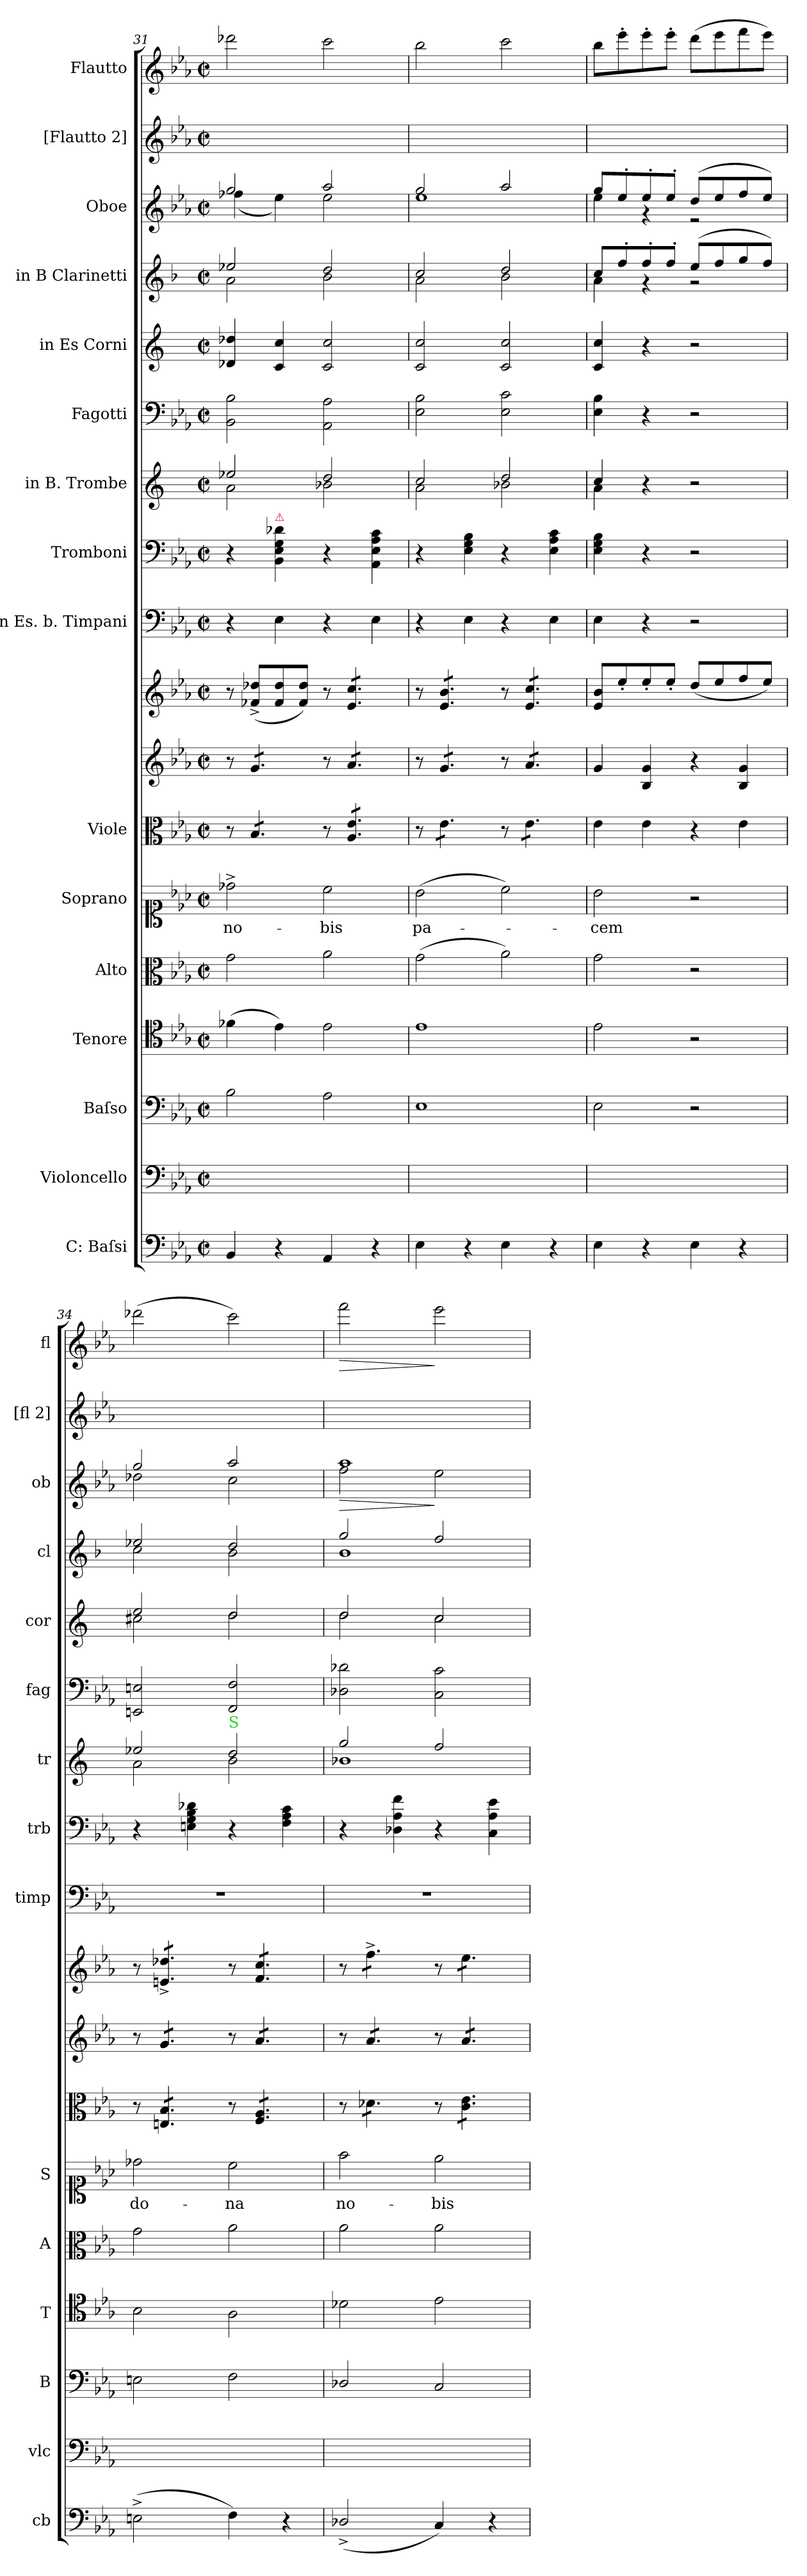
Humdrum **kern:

**kern	**kern	**kern	**kern	**kern	**kern	**text	**kern	**kern	**kern	**kern	**kern	**kern	**kern	**kern	**kern	**kern	**dynam	**kern	**kern	**dynam
*part18	*part17	*part16	*part15	*part14	*part13	*part13	*part12	*part11	*part10	*part9	*part8	*part7	*part6	*part5	*part4	*part3	*part3	*part2	*part1	*part1
*staff18	*staff17	*staff16	*staff15	*staff14	*staff13	*staff13	*staff12	*staff11	*staff10	*staff9	*staff8	*staff7	*staff6	*staff5	*staff4	*staff3	*staff3	*staff2	*staff1	*staff1
*I"C: Baſsi	*I"Violoncello	*I"Baſso	*I"Tenore	*I"Alto	*I"Soprano	*	*I"Viole	*	*	*I"in Es. b. Timpani	*I"Tromboni	*I"in B. Trombe	*I"Fagotti	*I"in Es Corni	*I"in B Clarinetti	*I"Oboe	*	*I"[Flautto 2]	*I"Flautto	*
*I'cb	*I'vlc	*I'B	*I'T	*I'A	*I'S	*	*	*	*	*I'timp	*I'trb	*I'tr	*I'fag	*I'cor	*I'cl	*I'ob	*	*I'[fl 2]	*I'fl	*
*clefF4	*clefF4	*clefF4	*clefC4	*clefC3	*clefC1	*	*clefC3	*clefG2	*clefG2	*clefF4	*clefF4	*clefG2	*clefF4	*clefG2	*clefG2	*clefG2	*	*clefG2	*clefG2	*
*	*	*	*	*	*	*	*	*	*	*	*	*ITrd1c2	*	*ITrd5c9	*ITrd1c2	*	*	*	*	*
*k[b-e-a-]	*k[b-e-a-]	*k[b-e-a-]	*k[b-e-a-]	*k[b-e-a-]	*k[b-e-a-]	*	*k[b-e-a-]	*k[b-e-a-]	*k[b-e-a-]	*k[b-e-a-]	*k[b-e-a-]	*k[b-e-]	*k[b-e-a-]	*k[b-e-a-]	*k[b-e-a-]	*k[b-e-a-]	*	*k[b-e-a-]	*k[b-e-a-]	*
*M2/2	*M2/2	*M2/2	*M2/2	*M2/2	*M2/2	*	*M2/2	*M2/2	*M2/2	*M2/2	*M2/2	*M2/2	*M2/2	*M2/2	*M2/2	*M2/2	*	*M2/2	*M2/2	*
*met(c|)	*met(c|)	*met(c|)	*met(c|)	*met(c|)	*met(c|)	*	*met(c|)	*met(c|)	*met(c|)	*met(c|)	*met(c|)	*met(c|)	*met(c|)	*met(c|)	*met(c|)	*met(c|)	*	*met(c|)	*met(c|)	*
=31	=31	=31	=31	=31	=31	=31	=31	=31	=31	=31	=31	=31	=31	=31	=31	=31	=31	=31	=31	=31
*	*	*	*	*	*	*	*	*	*	*	*	*^	*	*	*^	*^	*	*	*	*
4BB-/	4BB-/yy	2B-\	(4f-X\	2g\	2dd-X^\	no-	8r	8r	8r	4r	4r	2dd-X/	2g\	2BB-\ 2B-\	4F-X/ 4f-X/	2dd-X/	2g\	2gg/	(>4ff-X\	.	2ddd-X\yy	2ddd-X\	.
*	*	*	*	*	*	*	*tremolo	*	*	*	*	*	*	*	*	*	*	*	*	*	*	*	*
*	*	*	*	*	*	*	*	*tremolo	*	*	*	*	*	*	*	*	*	*	*	*	*	*	*
.	.	.	.	.	.	.	8B-/L	8g/L	(8f-X^/ 8dd-X^/L	.	.	.	.	.	.	.	.	.	.	.	.	.	.
!	!	!	!	!	!	!	!	!	!	!	!LO:TX:a:color=crimson:t=⚠	!	!	!	!	!	!	!	!	!	!	!	!
4r	4ryy	.	4e-\)	.	.	.	8B-/	8g/	8f-/ 8dd-/	4E-\	4BB-\ 4E-\ 4G\ 4d-X\	.	.	.	4E-/ 4e-/	.	.	.	4ee-\)	.	.	.	.
.	.	.	.	.	.	.	8B-/J	8g/J	8f-/ 8dd-/J)	.	.	.	.	.	.	.	.	.	.	.	.	.	.
4AA-/	4AA-/yy	2A-\	2e-\	2a-\	2cc\	-bis	8r	8r	8r	4r	4r	2cc/	2a-X\	2AA-\ 2A-\	2E-/ 2e-/	2cc/	2a-\	2aa-/	2ee-\	.	2ccc\yy	2ccc\	.
*	*	*	*	*	*	*	*	*	*tremolo	*	*	*	*	*	*	*	*	*	*	*	*	*	*
.	.	.	.	.	.	.	8A-/ 8e-/L	8a-/L	8e-/ 8cc/L	.	.	.	.	.	.	.	.	.	.	.	.	.	.
4r	4ryy	.	.	.	.	.	8A-/ 8e-/	8a-/	8e-/ 8cc/	4E-\	4AA-\ 4E-\ 4A-\ 4c\	.	.	.	.	.	.	.	.	.	.	.	.
.	.	.	.	.	.	.	8A-/ 8e-/J	8a-/J	8e-/ 8cc/J	.	.	.	.	.	.	.	.	.	.	.	.	.	.
=32	=32	=32	=32	=32	=32	=32	=32	=32	=32	=32	=32	=32	=32	=32	=32	=32	=32	=32	=32	=32	=32	=32	=32
4E-\	4E-\yy	1E-	1e-	(2g\	(2b-\	pa-	8r	8r	8r	4r	4r	2b-/	2g\	2E-\ 2B-\	2E-/ 2e-/	2b-/	2g\	2gg/	1ee-	.	2bb-\yy	2bb-\	.
.	.	.	.	.	.	.	8e-\L	8g/L	8e-/ 8b-/L	.	.	.	.	.	.	.	.	.	.	.	.	.	.
4r	4ryy	.	.	.	.	.	8e-\	8g/	8e-/ 8b-/	4E-\	4E-\ 4G\ 4B-\	.	.	.	.	.	.	.	.	.	.	.	.
.	.	.	.	.	.	.	8e-\J	8g/J	8e-/ 8b-/J	.	.	.	.	.	.	.	.	.	.	.	.	.	.
4E-\	4E-\yy	.	.	2a-\)	2cc\)	.	8r	8r	8r	4r	4r	2cc/	2a-X\	2E-\ 2c\	2E-/ 2e-/	2cc/	2a-\	2aa-/	.	.	2ccc\yy	2ccc\	.
.	.	.	.	.	.	.	8e-\L	8a-/L	8e-/ 8cc/L	.	.	.	.	.	.	.	.	.	.	.	.	.	.
4r	4ryy	.	.	.	.	.	8e-\	8a-/	8e-/ 8cc/	4E-\	4E-\ 4A-\ 4c\	.	.	.	.	.	.	.	.	.	.	.	.
.	.	.	.	.	.	.	8e-\J	8a-/J	8e-/ 8cc/J	.	.	.	.	.	.	.	.	.	.	.	.	.	.
*	*	*	*	*	*	*	*	*	*Xtremolo	*	*	*	*	*	*	*	*	*	*	*	*	*	*
*	*	*	*	*	*	*	*	*Xtremolo	*	*	*	*	*	*	*	*	*	*	*	*	*	*	*
*	*	*	*	*	*	*	*Xtremolo	*	*	*	*	*	*	*	*	*	*	*	*	*	*	*	*
=33	=33	=33	=33	=33	=33	=33	=33	=33	=33	=33	=33	=33	=33	=33	=33	=33	=33	=33	=33	=33	=33	=33	=33
4E-\	4E-\yy	2E-\	2e-\	2g\	2b-\	-cem	4e-\	4g/	8e-/ 8b-/L	4E-\	4E-\ 4G\ 4B-\	4b-/	4g\	4E-\ 4B-\	4E-/ 4e-/	8b-/L	4g\	8gg/L	4ee-\	.	8bb-\Lyy	8bb-\L	.
.	.	.	.	.	.	.	.	.	8ee-'/	.	.	.	.	.	.	8ee-'/	.	8ee-'/	.	.	8eee-'\yy	8eee-'\	.
4r	4ryy	.	.	.	.	.	4e-\	4B-/ 4g/	8ee-'/	4r	4r	4r	4ryy	4r	4r	8ee-'/	4r	8ee-'/	4r	.	8eee-'\yy	8eee-'\	.
.	.	.	.	.	.	.	.	.	8ee-'/J	.	.	.	.	.	.	8ee-'/J	.	8ee-'/J	.	.	8eee-'\Jyy	8eee-'\J	.
4E-\	4E-\yy	2r	2r	2r	2r	.	4r	4r	(8dd/L	2r	2r	2r	2ryy	2r	2r	(8dd/L	2r	(8dd/L	2re	.	8ddd\Lyy	(8ddd\L	.
.	.	.	.	.	.	.	.	.	8ee-/	.	.	.	.	.	.	8ee-/	.	8ee-/	.	.	8eee-\yy	8eee-\	.
4r	4ryy	.	.	.	.	.	4e-\	4B-/ 4g/	8ff/	.	.	.	.	.	.	8ff/	.	8ff/	.	.	8fff\yy	8fff\	.
.	.	.	.	.	.	.	.	.	8ee-/J)	.	.	.	.	.	.	8ee-/J)	.	8ee-/J)	.	.	8eee-\Jyy	8eee-\J)	.
=34	=34	=34	=34	=34	=34	=34	=34	=34	=34	=34	=34	=34	=34	=34	=34	=34	=34	=34	=34	=34	=34	=34	=34
*	*	*	*	*	*	*	*	*	*	*	*	*	*	*	*^	*	*	*	*	*	*	*	*
(2En^<\	2En^<\yy	2En\	2B-\	2g\	2dd-X\	do-	8r	8r	8r	1r	4r	2dd-X/	2g\	2EEn/ 2En/	2g/	2en\	2dd-X/	2b-\	2gg/	2dd-X\	.	2ddd-X\yy	(2ddd-X\	.
*	*	*	*	*	*	*	*tremolo	*	*	*	*	*	*	*	*	*	*	*	*	*	*	*	*	*
*	*	*	*	*	*	*	*	*tremolo	*	*	*	*	*	*	*	*	*	*	*	*	*	*	*	*
*	*	*	*	*	*	*	*	*	*tremolo	*	*	*	*	*	*	*	*	*	*	*	*	*	*	*
.	.	.	.	.	.	.	8En/ 8B-/L	8g/L	8en^/ 8dd-X^/L	.	.	.	.	.	.	.	.	.	.	.	.	.	.	.
.	.	.	.	.	.	.	8En/ 8B-/	8g/	8en^/ 8dd-X^/	.	4En\ 4G\ 4B-\ 4d-X\	.	.	.	.	.	.	.	.	.	.	.	.	.
.	.	.	.	.	.	.	8En/ 8B-/J	8g/J	8en^/ 8dd-X^/J	.	.	.	.	.	.	.	.	.	.	.	.	.	.	.
!	!	!	!	!	!	!	!	!	!	!	!	!LO:TX:a:color=limegreen:t=S	!	!	!	!	!	!	!	!	!	!	!	!
4F\)	4F\yy	2F\	2A-\	2a-\	2cc\	-na	8r	8r	8r	.	4r	2cc/	2a\	2FF/ 2F/	2f/	2f\	2cc/	2a-\	2aa-/	2cc\	.	2ccc\yy	2ccc\)	.
.	.	.	.	.	.	.	8F/ 8A-/L	8a-/L	8f/ 8cc/L	.	.	.	.	.	.	.	.	.	.	.	.	.	.	.
4r	4ryy	.	.	.	.	.	8F/ 8A-/	8a-/	8f/ 8cc/	.	4F\ 4A-\ 4c\	.	.	.	.	.	.	.	.	.	.	.	.	.
.	.	.	.	.	.	.	8F/ 8A-/J	8a-/J	8f/ 8cc/J	.	.	.	.	.	.	.	.	.	.	.	.	.	.	.
=35	=35	=35	=35	=35	=35	=35	=35	=35	=35	=35	=35	=35	=35	=35	=35	=35	=35	=35	=35	=35	=35	=35	=35	=35
!	!	!	!	!	!	!	!	!	!	!	!	!	!	!	!	!	!	!	!	!	!LO:HP:b	!	!	!LO:HP:b
(>2D-X^/	2D-X^/yy	2D-X/	2d-X\	2a-\	2ff\	no-	8r	8r	8r	1r	4r	2ff/	1a-X	2D-X\ 2d-X\	2f/	2f\	2ff/	1a-	1aa-	2ff\	>	2fff\yy	2fff\	>
.	.	.	.	.	.	.	8d-X\L	8a-/L	8ff^<\L	.	.	.	.	.	.	.	.	.	.	.	.	.	.	.
.	.	.	.	.	.	.	8d-X\	8a-/	8ff^<\	.	4D-X\ 4A-\ 4f\	.	.	.	.	.	.	.	.	.	.	.	.	.
.	.	.	.	.	.	.	8d-X\J	8a-/J	8ff^<\J	.	.	.	.	.	.	.	.	.	.	.	.	.	.	.
4C/)	4C/yy	2C/	2e-\	2a-\	2ee-\	-bis	8r	8r	8r	.	4r	2ee-/	.	2C\ 2c\	2e-/	2e-\	2ee-/	.	.	2ee-\	]	2eee-\yy	2eee-\	]
.	.	.	.	.	.	.	8c\ 8e-\L	8a-/L	8ee-\L	.	.	.	.	.	.	.	.	.	.	.	.	.	.	.
4r	4ryy	.	.	.	.	.	8c\ 8e-\	8a-/	8ee-\	.	4C\ 4A-\ 4e-\	.	.	.	.	.	.	.	.	.	.	.	.	.
.	.	.	.	.	.	.	8c\ 8e-\J	8a-/J	8ee-\J	.	.	.	.	.	.	.	.	.	.	.	.	.	.	.
*	*	*	*	*	*	*	*	*	*Xtremolo	*	*	*	*	*	*	*	*	*	*	*	*	*	*	*
*	*	*	*	*	*	*	*	*Xtremolo	*	*	*	*	*	*	*	*	*	*	*	*	*	*	*	*
*	*	*	*	*	*	*	*Xtremolo	*	*	*	*	*	*	*	*	*	*	*	*	*	*	*	*	*
*	*	*	*	*	*	*	*	*	*	*	*	*	*	*	*v	*v	*	*	*v	*v	*	*	*	*
*	*	*	*	*	*	*	*	*	*	*	*	*v	*v	*	*	*v	*v	*	*	*	*	*
=	=	=	=	=	=	=	=	=	=	=	=	=	=	=	=	=	=	=	=	=
*-	*-	*-	*-	*-	*-	*-	*-	*-	*-	*-	*-	*-	*-	*-	*-	*-	*-	*-	*-	*-
